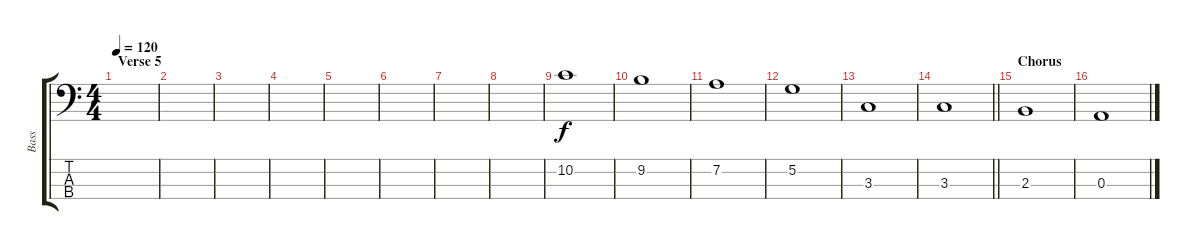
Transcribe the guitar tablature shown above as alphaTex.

\track ("Bass" "Bass") {instrument electricbassfinger}
\staff {score tabs}
\tuning (G2 D2 A1 E1) {hide}
\ts (4 4)
\section ("" "Verse 5")
\tempo 120
\clef f4
\ks c
|
|
|
|
|
|
|
|
10.2.1 |
9.2.1 |
7.2.1 |
5.2.1 |
3.3.1 |
\barLineRight lightlight
3.3.1 |
\section ("" "Chorus")
2.3.1 |
0.3.1
